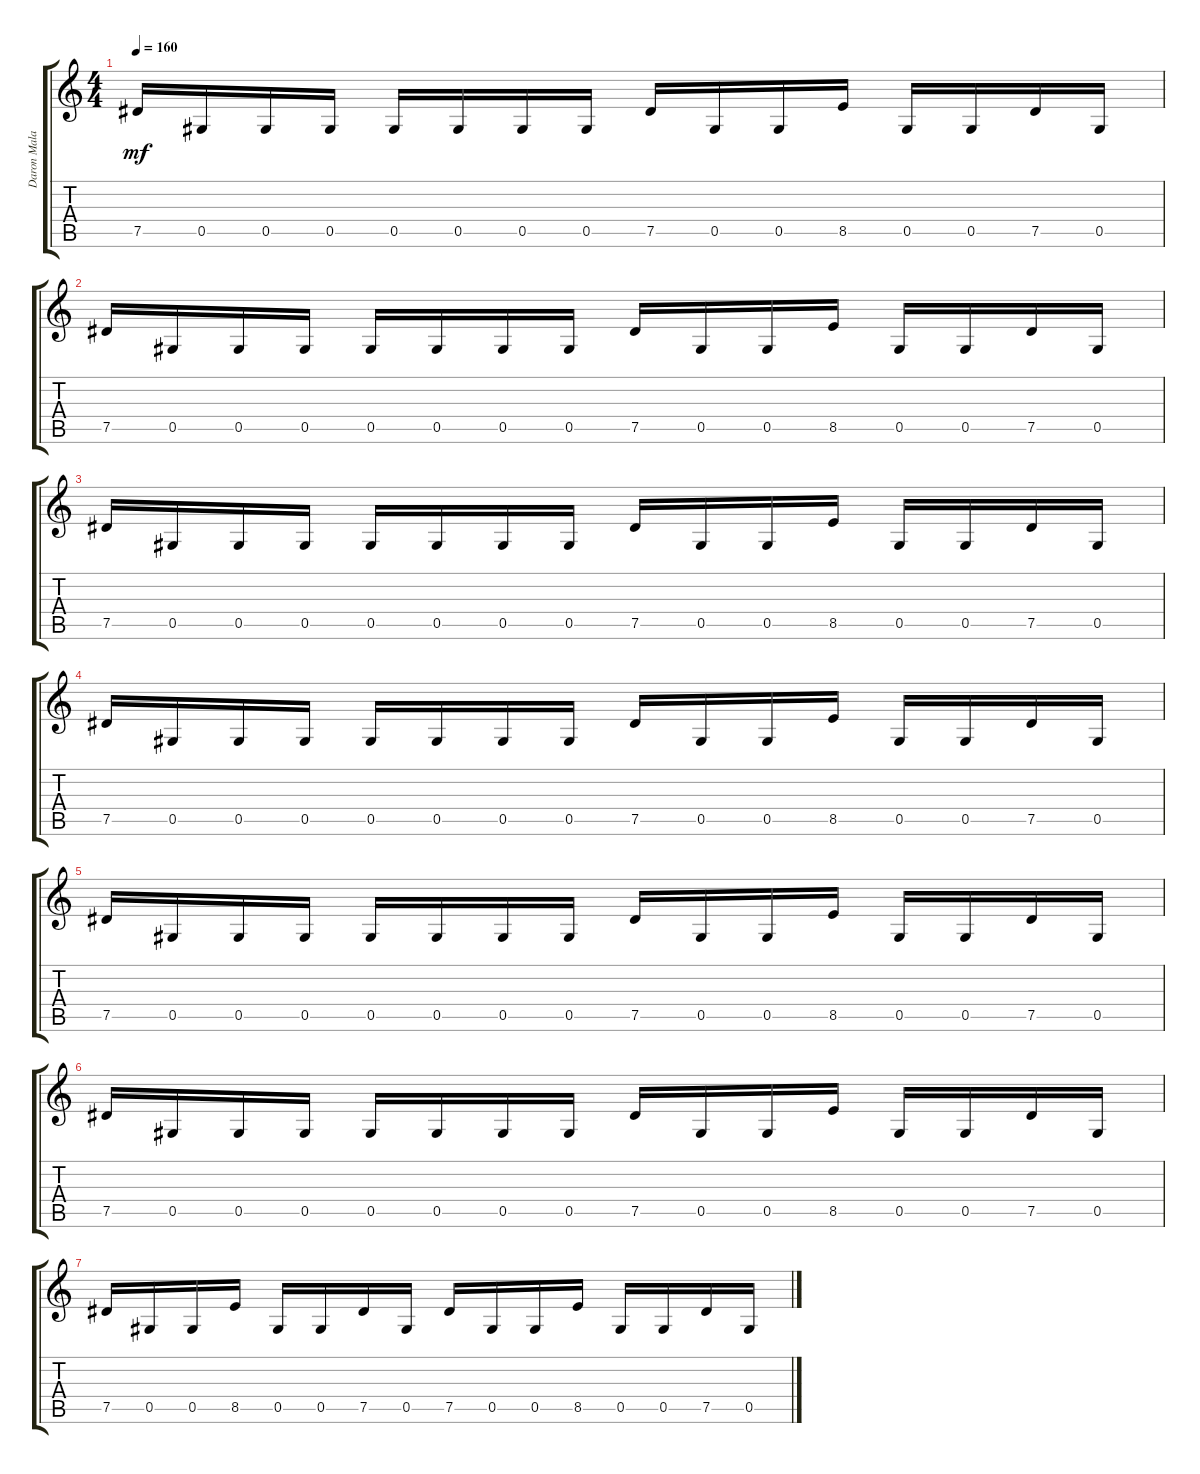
\track ("Daron Malakian" "Daron Mala") {instrument distortionguitar}
\staff {score tabs}
\tuning (Eb4 Bb3 Gb3 Db3 Ab2 Db2) {hide}
\ts (4 4)
\tempo 160
\clef g2
\ks c
7.5.16{dy mf} 0.5.16 0.5.16 0.5.16 0.5.16 0.5.16 0.5.16 0.5.16 7.5.16 0.5.16 0.5.16 8.5.16 0.5.16 0.5.16 7.5.16 0.5.16 |
7.5.16 0.5.16 0.5.16 0.5.16 0.5.16 0.5.16 0.5.16 0.5.16 7.5.16 0.5.16 0.5.16 8.5.16 0.5.16 0.5.16 7.5.16 0.5.16 |
7.5.16 0.5.16 0.5.16 0.5.16 0.5.16 0.5.16 0.5.16 0.5.16 7.5.16 0.5.16 0.5.16 8.5.16 0.5.16 0.5.16 7.5.16 0.5.16 |
7.5.16 0.5.16 0.5.16 0.5.16 0.5.16 0.5.16 0.5.16 0.5.16 7.5.16 0.5.16 0.5.16 8.5.16 0.5.16 0.5.16 7.5.16 0.5.16 |
7.5.16 0.5.16 0.5.16 0.5.16 0.5.16 0.5.16 0.5.16 0.5.16 7.5.16 0.5.16 0.5.16 8.5.16 0.5.16 0.5.16 7.5.16 0.5.16 |
7.5.16 0.5.16 0.5.16 0.5.16 0.5.16 0.5.16 0.5.16 0.5.16 7.5.16 0.5.16 0.5.16 8.5.16 0.5.16 0.5.16 7.5.16 0.5.16 |
7.5.16 0.5.16 0.5.16 8.5.16 0.5.16 0.5.16 7.5.16 0.5.16 7.5.16 0.5.16 0.5.16 8.5.16 0.5.16 0.5.16 7.5.16 0.5.16
